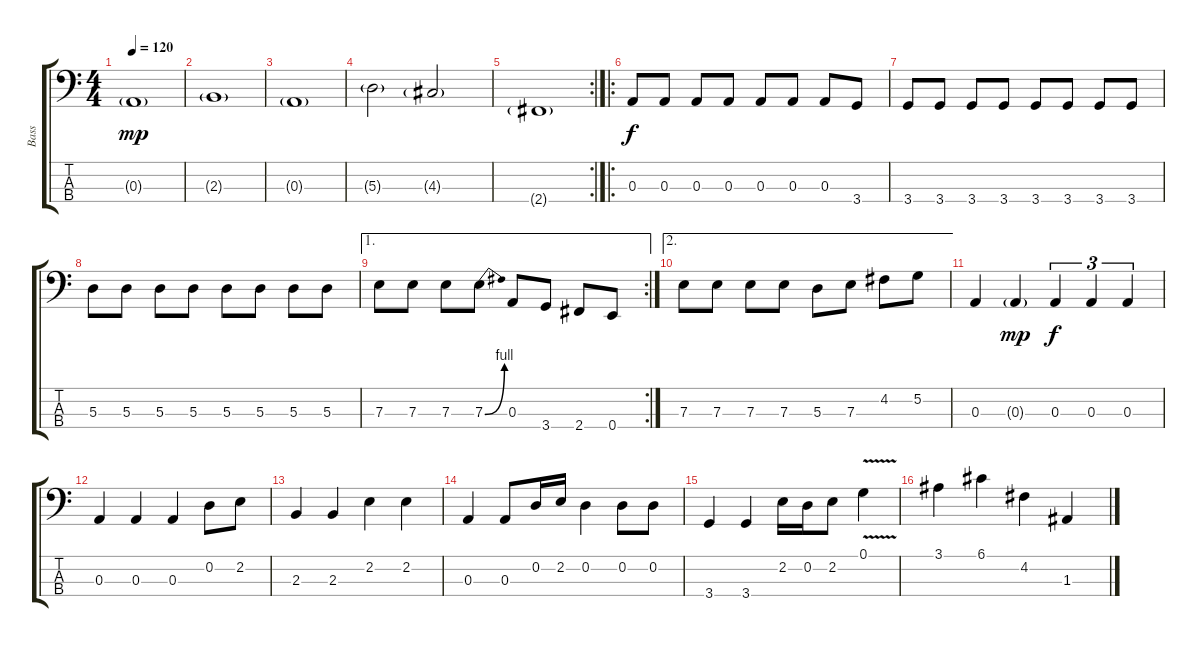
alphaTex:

\track ("Bass" "Bass") {instrument fretlessbass}
\staff {score tabs}
\tuning (G2 D2 A1 E1) {hide}
\ts (4 4)
\tempo 120
\clef f4
\ks c
0.3{g}.1{dy mp} |
2.3{g}.1{volume 15} |
0.3{g}.1 |
5.3{g}.2 4.3{g}.2 |
\rc 2
2.4{g}.1 |
\ro
0.3.8{dy f} 0.3.8 0.3.8 0.3.8 0.3.8 0.3.8 0.3.8 3.4.8 |
3.4.8 3.4.8 3.4.8 3.4.8 3.4.8 3.4.8 3.4.8 3.4.8 |
5.3.8 5.3.8 5.3.8 5.3.8 5.3.8 5.3.8 5.3.8 5.3.8 |
\ae 1
\rc 2
7.3.8 7.3.8 7.3.8 7.3{be (bend 0 0 60 4)}.8 0.3.8 3.4.8 2.4.8 0.4.8 |
\ae 2
7.3.8 7.3.8 7.3.8 7.3.8 5.3.8 7.3.8 4.2.8 5.2.8 |
0.3.4 0.3{g}.4{dy mp} 0.3.4{tu (3 2) dy f} 0.3.4{tu (3 2)} 0.3.4{tu (3 2)} |
0.3.4 0.3.4 0.3.4 0.2.8 2.2.8 |
2.3.4 2.3.4 2.2.4 2.2.4 |
0.3.4 0.3.8 0.2.16 2.2.16 0.2.4 0.2.8 0.2.8 |
3.4.4 3.4.4 2.2.16 0.2.16 2.2.8 0.1{v}.4 |
3.1.4 6.1.4 4.2.4 1.3{sl}.4
